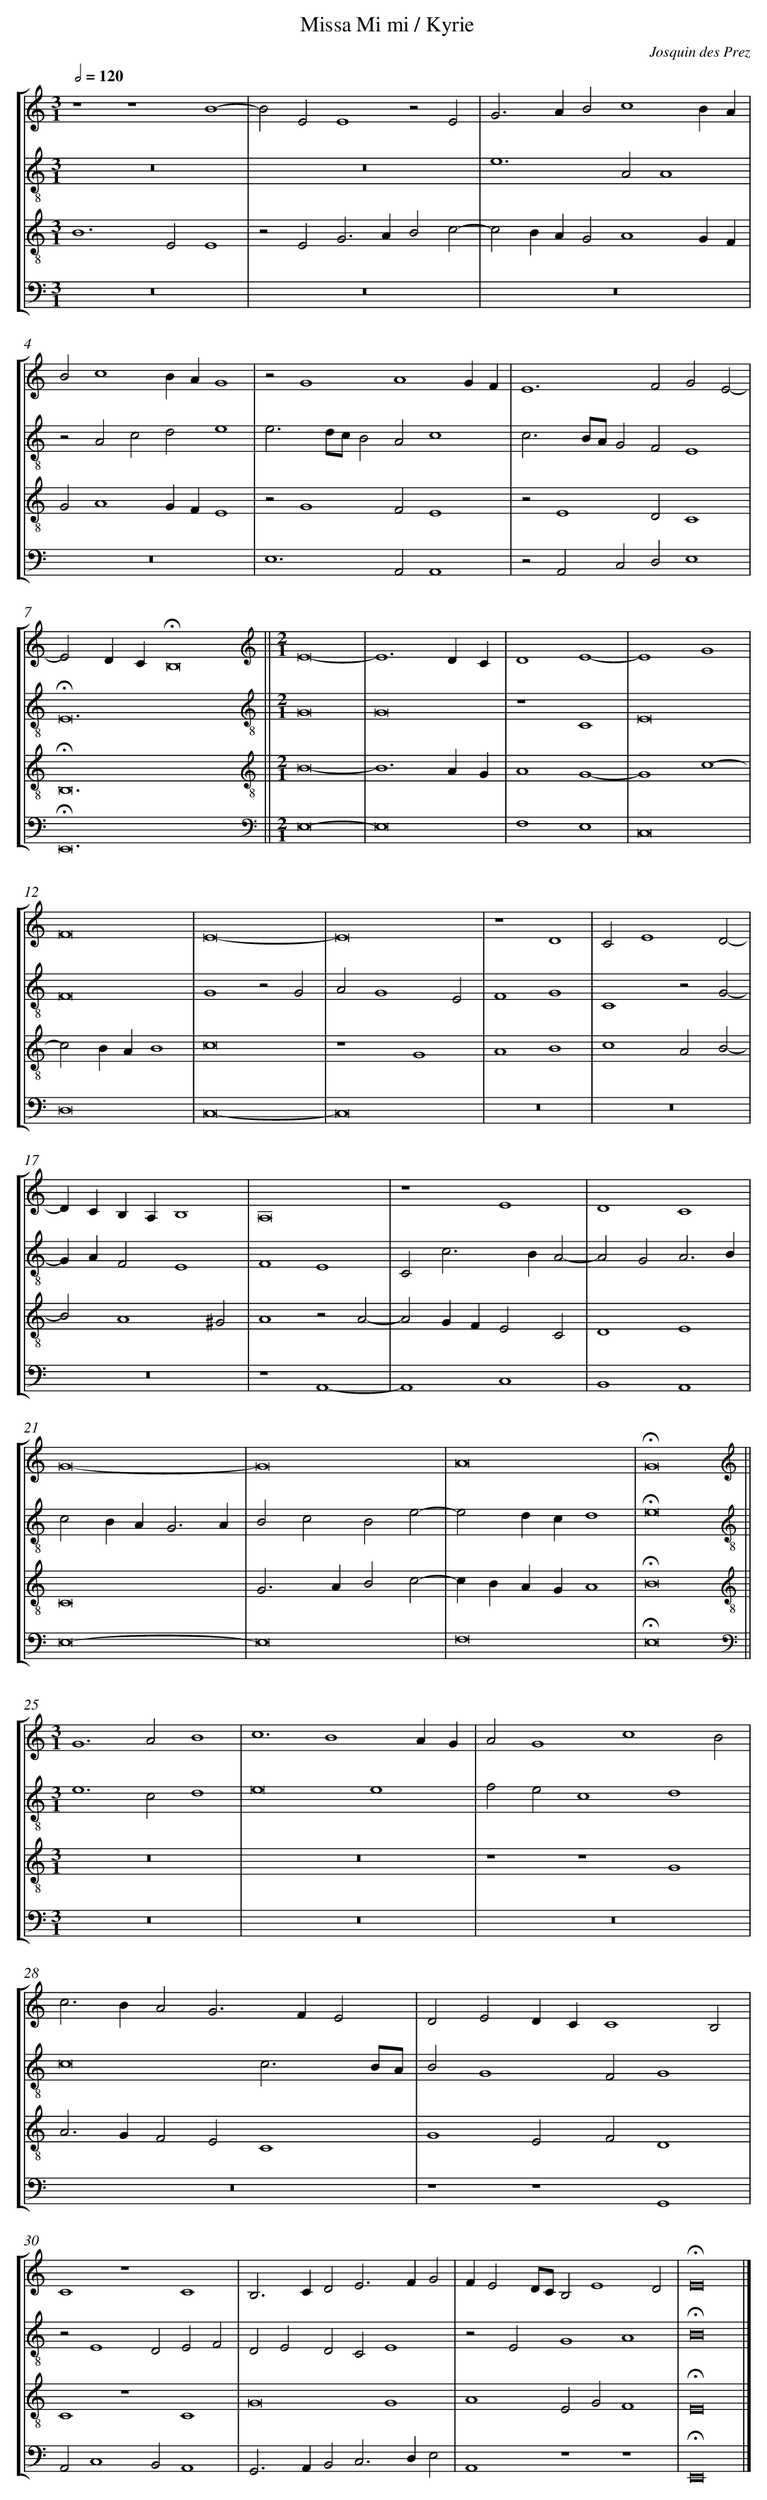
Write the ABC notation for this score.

X:1
T:Missa Mi mi / Kyrie
C: Josquin des Prez
L: 1/4
M: 3/1
Q: 1/2=120
%%staves [1 2 3 4]
V: 1 clef=treble
V: 2 clef=treble-8
V: 3 clef=treble-8
V: 4 clef=bass
K: C
[V:1] z4z4B4- |
[V:2] z12 |
[V:3] B6E2E4 |
[V:4] z12 |
[V:1] B2E2E4z2E2 |
[V:2] z12 |
[V:3] z2E2G3AB2c2- |
[V:4] z12 |
[V:1] G3AB2c4BA |
[V:2] e6A2A4 |
[V:3] c2BAG2A4GF |
[V:4] z12 |
[V:1] B2c4BAG4 |
[V:2] z2A2c2d2e4 |
[V:3] G2A4GFE4 |
[V:4] z12 |
[V:1] z2G4A4GF |
[V:2] e3d/c/B2A2c4 |
[V:3] z2G4F2E4 |
[V:4] E,6A,,2A,,4 |
[V:1] E6F2G2E2- |
[V:2] c3B/A/G2F2E4 |
[V:3] z2E4D2C4 |
[V:4] z2A,,2C,2D,2E,4 |
[V:1] E2DC!fermata!B,8 ||
[V:2] !fermata!E12 ||
[V:3] !fermata!B,12 ||
[V:4] !fermata!E,,12 ||
[V:1]  [K:C] [K:clef=treble][M:2/1]E8- |
[V:2]  [K:C] [K:clef=treble-8][M:2/1]G8 |
[V:3]  [K:C] [K:clef=treble-8][M:2/1]B8- |
[V:4]  [K:C] [K:clef=bass][M:2/1]E,8- |
[V:1] E6DC |
[V:2] G8 |
[V:3] B6AG |
[V:4] E,8 |
[V:1] D4E4- |
[V:2] z4C4 |
[V:3] A4G4- |
[V:4] F,4E,4 |
[V:1] E4G4 |
[V:2] E8 |
[V:3] G4c4- |
[V:4] C,8 |
[V:1] F8 |
[V:2] F8 |
[V:3] c2BAB4 |
[V:4] D,8 |
[V:1] E8- |
[V:2] G4z2G2 |
[V:3] c8 |
[V:4] C,8- |
[V:1] E8 |
[V:2] A2G4E2 |
[V:3] z4G4 |
[V:4] C,8 |
[V:1] z4D4 |
[V:2] F4G4 |
[V:3] A4B4 |
[V:4] z8 |
[V:1] C2E4D2- |
[V:2] C4z2G2- |
[V:3] c4A2B2- |
[V:4] z8 |
[V:1] DCB,A,B,4 |
[V:2] GAF2E4 |
[V:3] B2A4^G2 |
[V:4] z8 |
[V:1] A,8 |
[V:2] F4E4 |
[V:3] A4z2A2- |
[V:4] z4A,,4- |
[V:1] z4E4 |
[V:2] C2c3BA2- |
[V:3] A2GFE2C2 |
[V:4] A,,4C,4 |
[V:1] D4C4 |
[V:2] A2G2A3B |
[V:3] D4E4 |
[V:4] B,,4A,,4 |
[V:1] G8- |
[V:2] c2BAG3A |
[V:3] C8 |
[V:4] E,8- |
[V:1] G8 |
[V:2] B2c2B2e2- |
[V:3] G3AB2c2- |
[V:4] E,8 |
[V:1] A8 |
[V:2] e2dcd4 |
[V:3] cBAGA4 |
[V:4] F,8 |
[V:1] !fermata!G8 ||
[V:2] !fermata!e8 ||
[V:3] !fermata!B8 ||
[V:4] !fermata!E,8 ||
[V:1]  [K:C] [K:clef=treble][M:3/1]G6A2B4 |
[V:2]  [K:C] [K:clef=treble-8][M:3/1]e6c2d4 |
[V:3]  [K:C] [K:clef=treble-8][M:3/1]z12 |
[V:4]  [K:C] [K:clef=bass][M:3/1]z12 |
[V:1] c6B4AG |
[V:2] e8e4 |
[V:3] z12 |
[V:4] z12 |
[V:1] A2G4c4B2 |
[V:2] f2e2c4d4 |
[V:3] z4z4G4 |
[V:4] z12 |
[V:1] c3BA2G3FE2 |
[V:2] c8c3B/A/ |
[V:3] A3GF2E2C4 |
[V:4] z12 |
[V:1] D2E2DCC4B,2 |
[V:2] B2G4F2G4 |
[V:3] G4E2F2D4 |
[V:4] z4z4G,,4 |
[V:1] C4z4C4 |
[V:2] z2E4D2E2F2 |
[V:3] C4z4C4 |
[V:4] A,,2C,4B,,2A,,4 |
[V:1] B,3CD2E3FG2 |
[V:2] D2E2D2C2E4 |
[V:3] G8G4 |
[V:4] G,,3A,,B,,2C,3D,E,2 |
[V:1] FE2D/C/B,2E4D2 |
[V:2] z2E2G4A4 |
[V:3] A4E2G2F4 |
[V:4] A,,4z4z4 |
[V:1] !fermata!E12 |]
[V:2] !fermata!B12 |]
[V:3] !fermata!E12 |]
[V:4] !fermata!E,,12 |]
